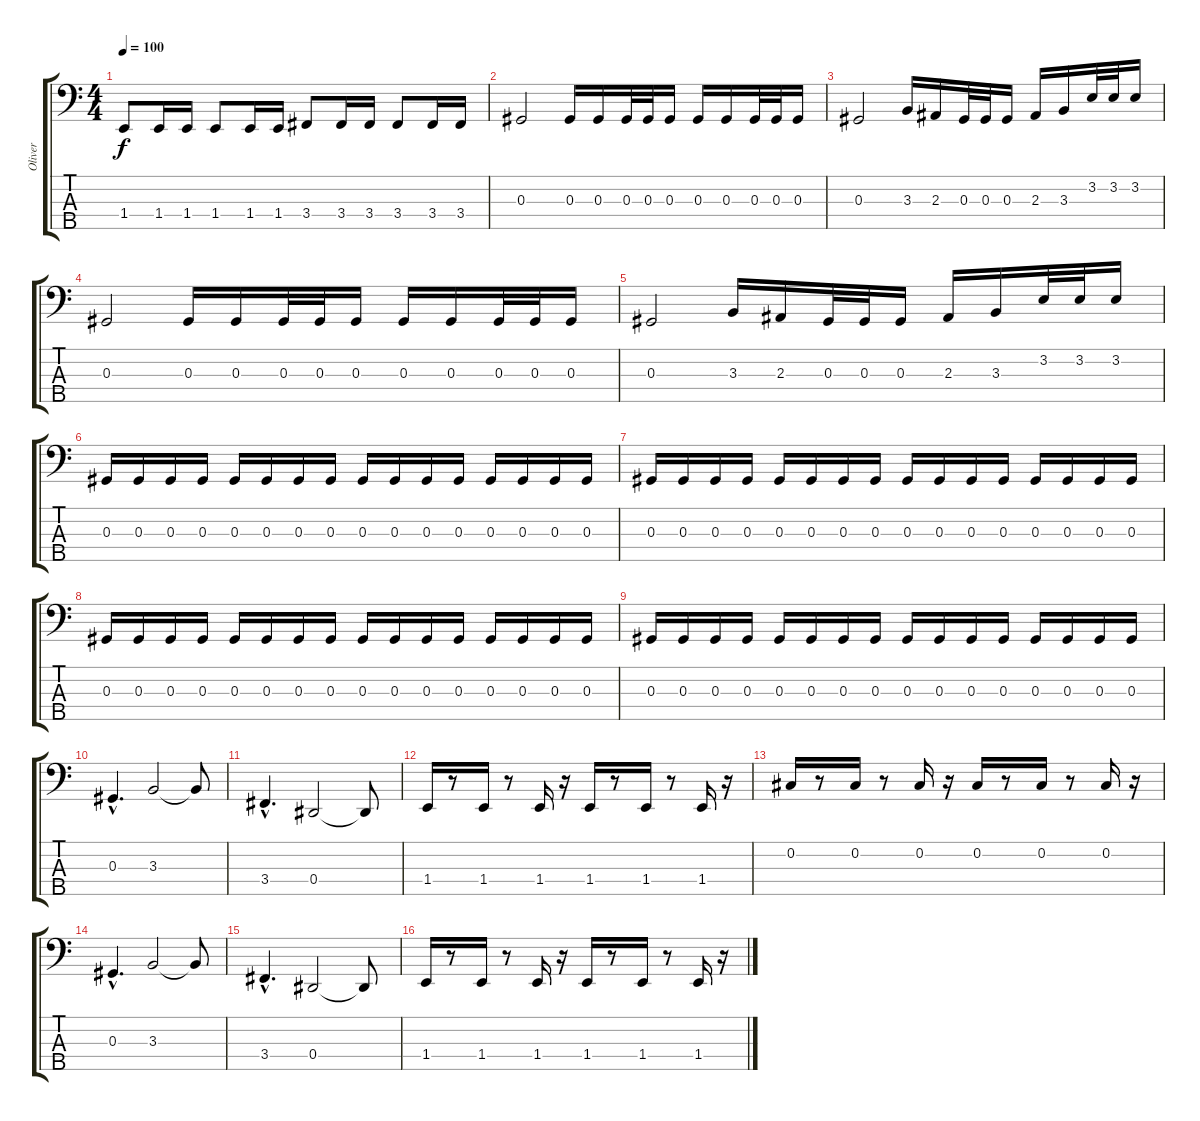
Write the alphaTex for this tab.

\track ("Oliver" "Oliver") {instrument electricbassfinger}
\staff {score tabs}
\tuning (Gb2 Db2 Ab1 Eb1 Bb0) {hide}
\ts (4 4)
\tempo 100
\clef f4
\ks c
1.4.8{dy f} 1.4.16 1.4.16 1.4.8 1.4.16 1.4.16 3.4.8 3.4.16 3.4.16 3.4.8 3.4.16 3.4.16 |
0.3.2 0.3.16 0.3.16 0.3.32 0.3.32 0.3.16 0.3.16 0.3.16 0.3.32 0.3.32 0.3.16 |
0.3.2 3.3.16 2.3.16 0.3.32 0.3.32 0.3.16 2.3.16 3.3.16 3.2.32 3.2.32 3.2.16 |
0.3.2 0.3.16 0.3.16 0.3.32 0.3.32 0.3.16 0.3.16 0.3.16 0.3.32 0.3.32 0.3.16 |
0.3.2 3.3.16 2.3.16 0.3.32 0.3.32 0.3.16 2.3.16 3.3.16 3.2.32 3.2.32 3.2.16 |
0.3.16 0.3.16 0.3.16 0.3.16 0.3.16 0.3.16 0.3.16 0.3.16 0.3.16 0.3.16 0.3.16 0.3.16 0.3.16 0.3.16 0.3.16 0.3.16 |
0.3.16 0.3.16 0.3.16 0.3.16 0.3.16 0.3.16 0.3.16 0.3.16 0.3.16 0.3.16 0.3.16 0.3.16 0.3.16 0.3.16 0.3.16 0.3.16 |
0.3.16 0.3.16 0.3.16 0.3.16 0.3.16 0.3.16 0.3.16 0.3.16 0.3.16 0.3.16 0.3.16 0.3.16 0.3.16 0.3.16 0.3.16 0.3.16 |
0.3.16 0.3.16 0.3.16 0.3.16 0.3.16 0.3.16 0.3.16 0.3.16 0.3.16 0.3.16 0.3.16 0.3.16 0.3.16 0.3.16 0.3.16 0.3.16 |
0.3{hac}.4{d} 3.3.2 3.3{t}.8 |
3.4{hac}.4{d} 0.4.2 0.4{t}.8 |
1.4.16 r.8 1.4.16 r.8 1.4.16 r.16 1.4.16 r.8 1.4.16 r.8 1.4.16 r.16 |
0.2.16 r.8 0.2.16 r.8 0.2.16 r.16 0.2.16 r.8 0.2.16 r.8 0.2.16 r.16 |
0.3{hac}.4{d} 3.3.2 3.3{t}.8 |
3.4{hac}.4{d} 0.4.2 0.4{t}.8 |
1.4.16 r.8 1.4.16 r.8 1.4.16 r.16 1.4.16 r.8 1.4.16 r.8 1.4.16 r.16
